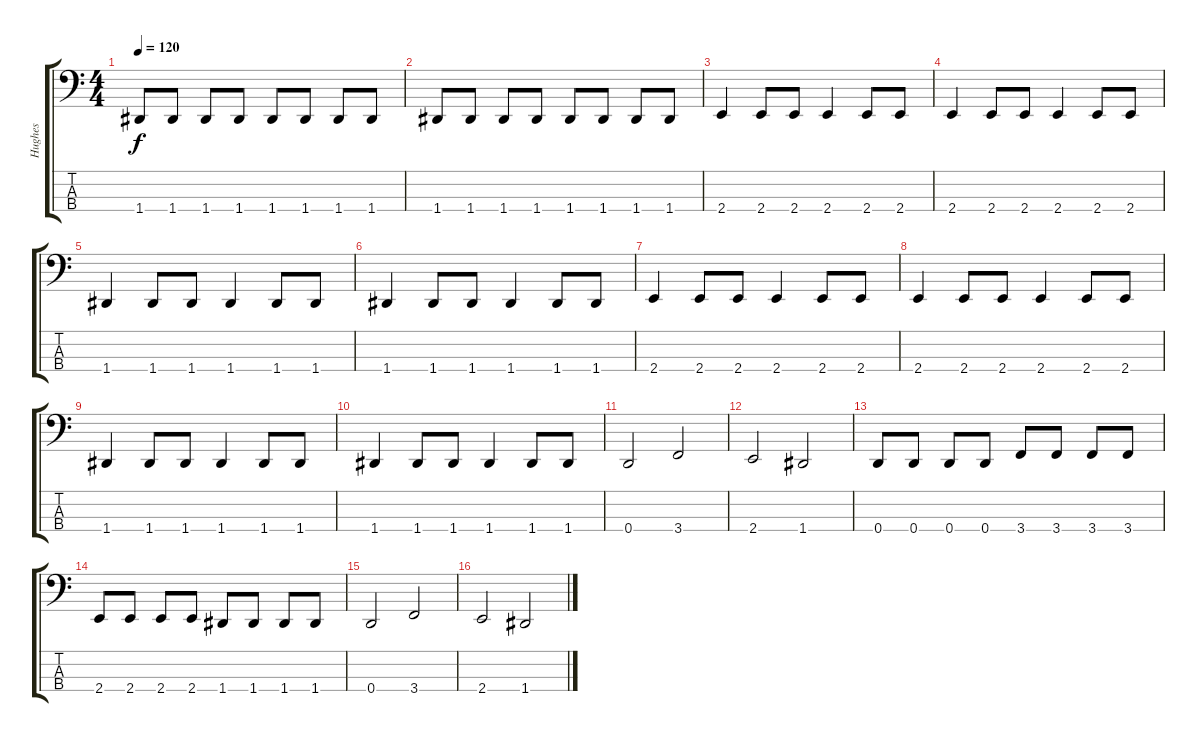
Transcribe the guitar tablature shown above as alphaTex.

\track ("Hughes" "Hughes") {instrument electricbassfinger}
\staff {score tabs}
\tuning (G2 D2 A1 D1) {hide}
\ts (4 4)
\tempo 120
\clef f4
\ks c
1.4.8{dy f} 1.4.8 1.4.8 1.4.8 1.4.8 1.4.8 1.4.8 1.4.8 |
1.4.8 1.4.8 1.4.8 1.4.8 1.4.8 1.4.8 1.4.8 1.4.8 |
2.4.4 2.4.8 2.4.8 2.4.4 2.4.8 2.4.8 |
2.4.4 2.4.8 2.4.8 2.4.4 2.4.8 2.4.8 |
1.4.4 1.4.8 1.4.8 1.4.4 1.4.8 1.4.8 |
1.4.4 1.4.8 1.4.8 1.4.4 1.4.8 1.4.8 |
2.4.4 2.4.8 2.4.8 2.4.4 2.4.8 2.4.8 |
2.4.4 2.4.8 2.4.8 2.4.4 2.4.8 2.4.8 |
1.4.4 1.4.8 1.4.8 1.4.4 1.4.8 1.4.8 |
1.4.4 1.4.8 1.4.8 1.4.4 1.4.8 1.4.8 |
0.4.2 3.4.2 |
2.4.2 1.4.2 |
0.4.8 0.4.8 0.4.8 0.4.8 3.4.8 3.4.8 3.4.8 3.4.8 |
2.4.8 2.4.8 2.4.8 2.4.8 1.4.8 1.4.8 1.4.8 1.4.8 |
0.4.2 3.4.2 |
2.4.2 1.4.2
